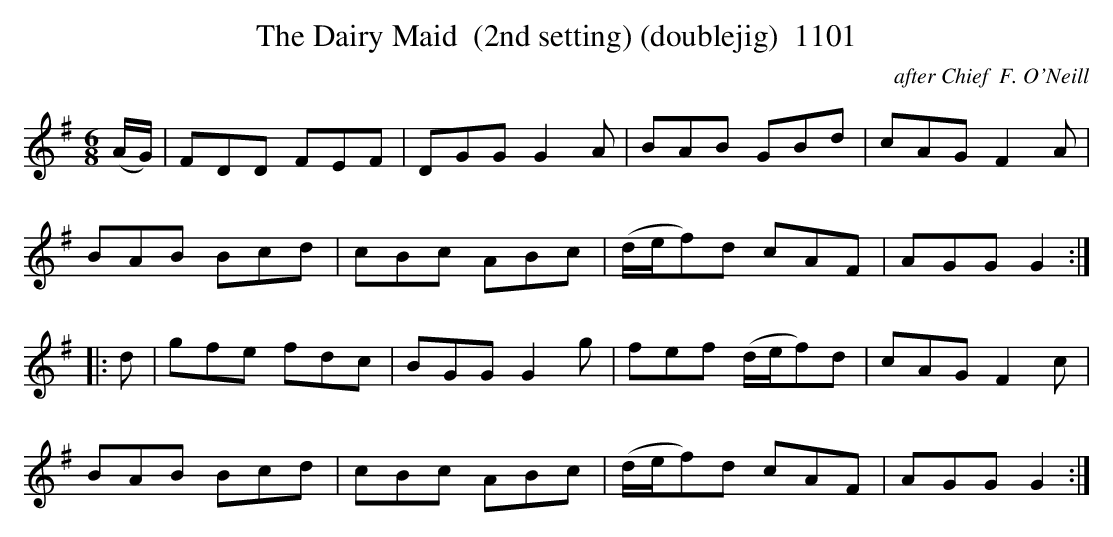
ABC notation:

X:1
T:The Dairy Maid  (2nd setting) (doublejig)  1101
C:after Chief  F. O'Neill
BRENNAN July 2003 (HTTP://WWW.SOSYOURMOM.COM)
M:6/8
L:1/8
K:G
(A/2G/2)|FDD FEF|DGG G2A|BAB GBd|cAG F2A|
BAB Bcd|cBc ABc|(d/2e/2f)d cAF|AGG G2:|
|:d|gfe fdc|BGG G2g|fef (d/2e/2f)d|cAG F2c|
BAB Bcd|cBc ABc|(d/2e/2f)d cAF|AGG G2:|
